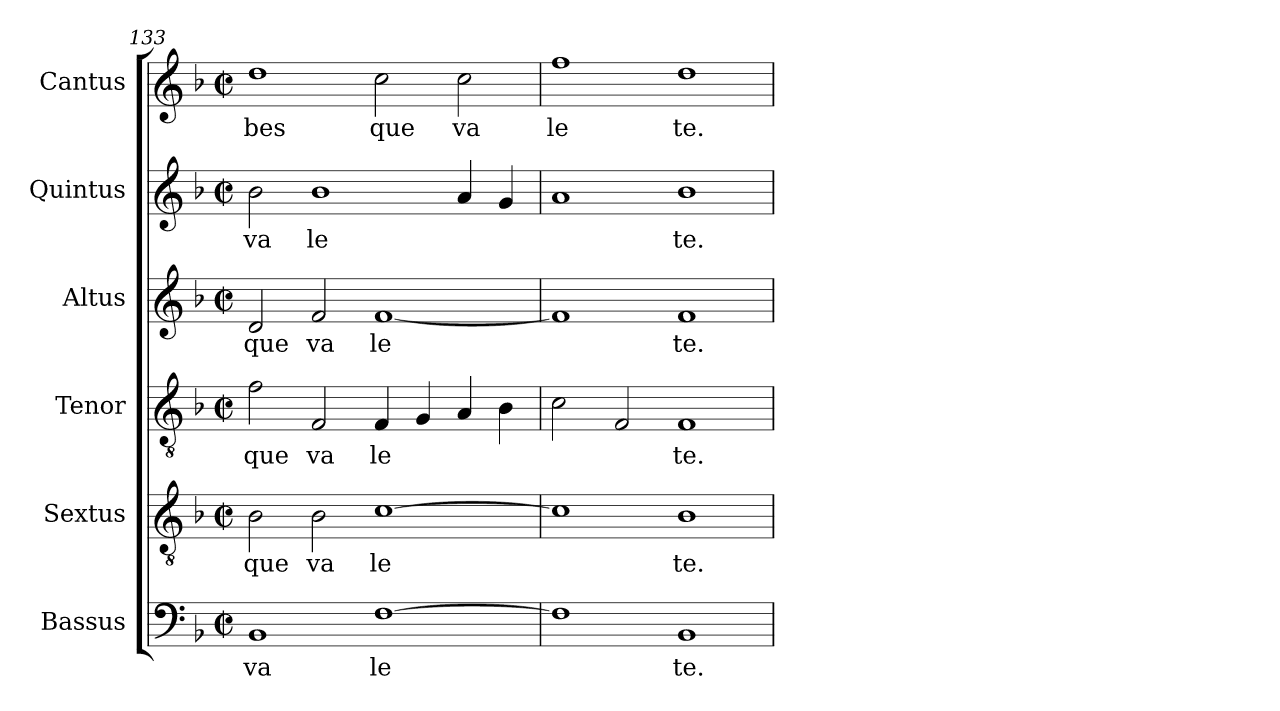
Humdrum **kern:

**kern	**text	**kern	**text	**kern	**text	**kern	**text	**kern	**text	**kern	**text
*part6	*part6	*part5	*part5	*part4	*part4	*part3	*part3	*part2	*part2	*part1	*part1
*staff6	*staff6	*staff5	*staff5	*staff4	*staff4	*staff3	*staff3	*staff2	*staff2	*staff1	*staff1
*I"Bassus	*	*I"Sextus	*	*I"Tenor	*	*I"Altus	*	*I"Quintus	*	*I"Cantus	*
*I'Bassus	*	*	*	*I'Tenor	*	*I'Altus	*	*I'Quintus	*	*I'Cantus	*
*clefF4	*	*clefGv2	*	*clefGv2	*	*clefG2	*	*clefG2	*	*clefG2	*
*k[b-]	*	*k[b-]	*	*k[b-]	*	*k[b-]	*	*k[b-]	*	*k[b-]	*
*F:	*	*F:	*	*F:	*	*F:	*	*F:	*	*F:	*
*M2/2	*	*M2/2	*	*M2/2	*	*M2/2	*	*M2/2	*	*M2/2	*
*met(c|)	*	*met(c|)	*	*met(c|)	*	*met(c|)	*	*met(c|)	*	*met(c|)	*
=133	=133	=133	=133	=133	=133	=133	=133	=133	=133	=133	=133
!	!LO:LY:b:cj	!	!LO:LY:b:cj	!	!LO:LY:b:cj	!	!LO:LY:b:cj	!	!LO:LY:b:cj	!	!LO:LY:b:cj
1BB-	va	2B-\	que	2f\	que	2d/	que	2b-\	va	1dd	bes
!	!	!	!LO:LY:b:cj	!	!LO:LY:b:cj	!	!LO:LY:b:cj	!	!LO:LY:b:cj	!	!
.	.	2B-\	va	2F/	va	2f/	va	1b-	le	.	.
!	!LO:LY:b:cj	!	!LO:LY:b:cj	!	!LO:LY:b:cj	!	!LO:LY:b:cj	!	!	!	!LO:LY:b:cj
[>1F	le	[>1c	le	4F/	le	[<1f	le	.	.	2cc\	que
.	.	.	.	4G/	.	.	.	.	.	.	.
!	!	!	!	!	!	!	!	!	!	!	!LO:LY:b:cj
.	.	.	.	4A/	.	.	.	4a/	.	2cc\	va
.	.	.	.	4B-\	.	.	.	4g/	.	.	.
=134	=134	=134	=134	=134	=134	=134	=134	=134	=134	=134	=134
!	!	!	!	!	!	!	!	!	!	!	!LO:LY:b:cj
1F]	.	1c]	.	2c\	.	1f]	.	1a	.	1ff	le
.	.	.	.	2F/	.	.	.	.	.	.	.
!	!LO:LY:b:cj	!	!LO:LY:b:cj	!	!LO:LY:b:cj	!	!LO:LY:b:cj	!	!LO:LY:b:cj	!	!LO:LY:b:cj
1BB-	te.	1B-	te.	1F	te.	1f	te.	1b-	te.	1dd	te.
=	=	=	=	=	=	=	=	=	=	=	=
*-	*-	*-	*-	*-	*-	*-	*-	*-	*-	*-	*-
